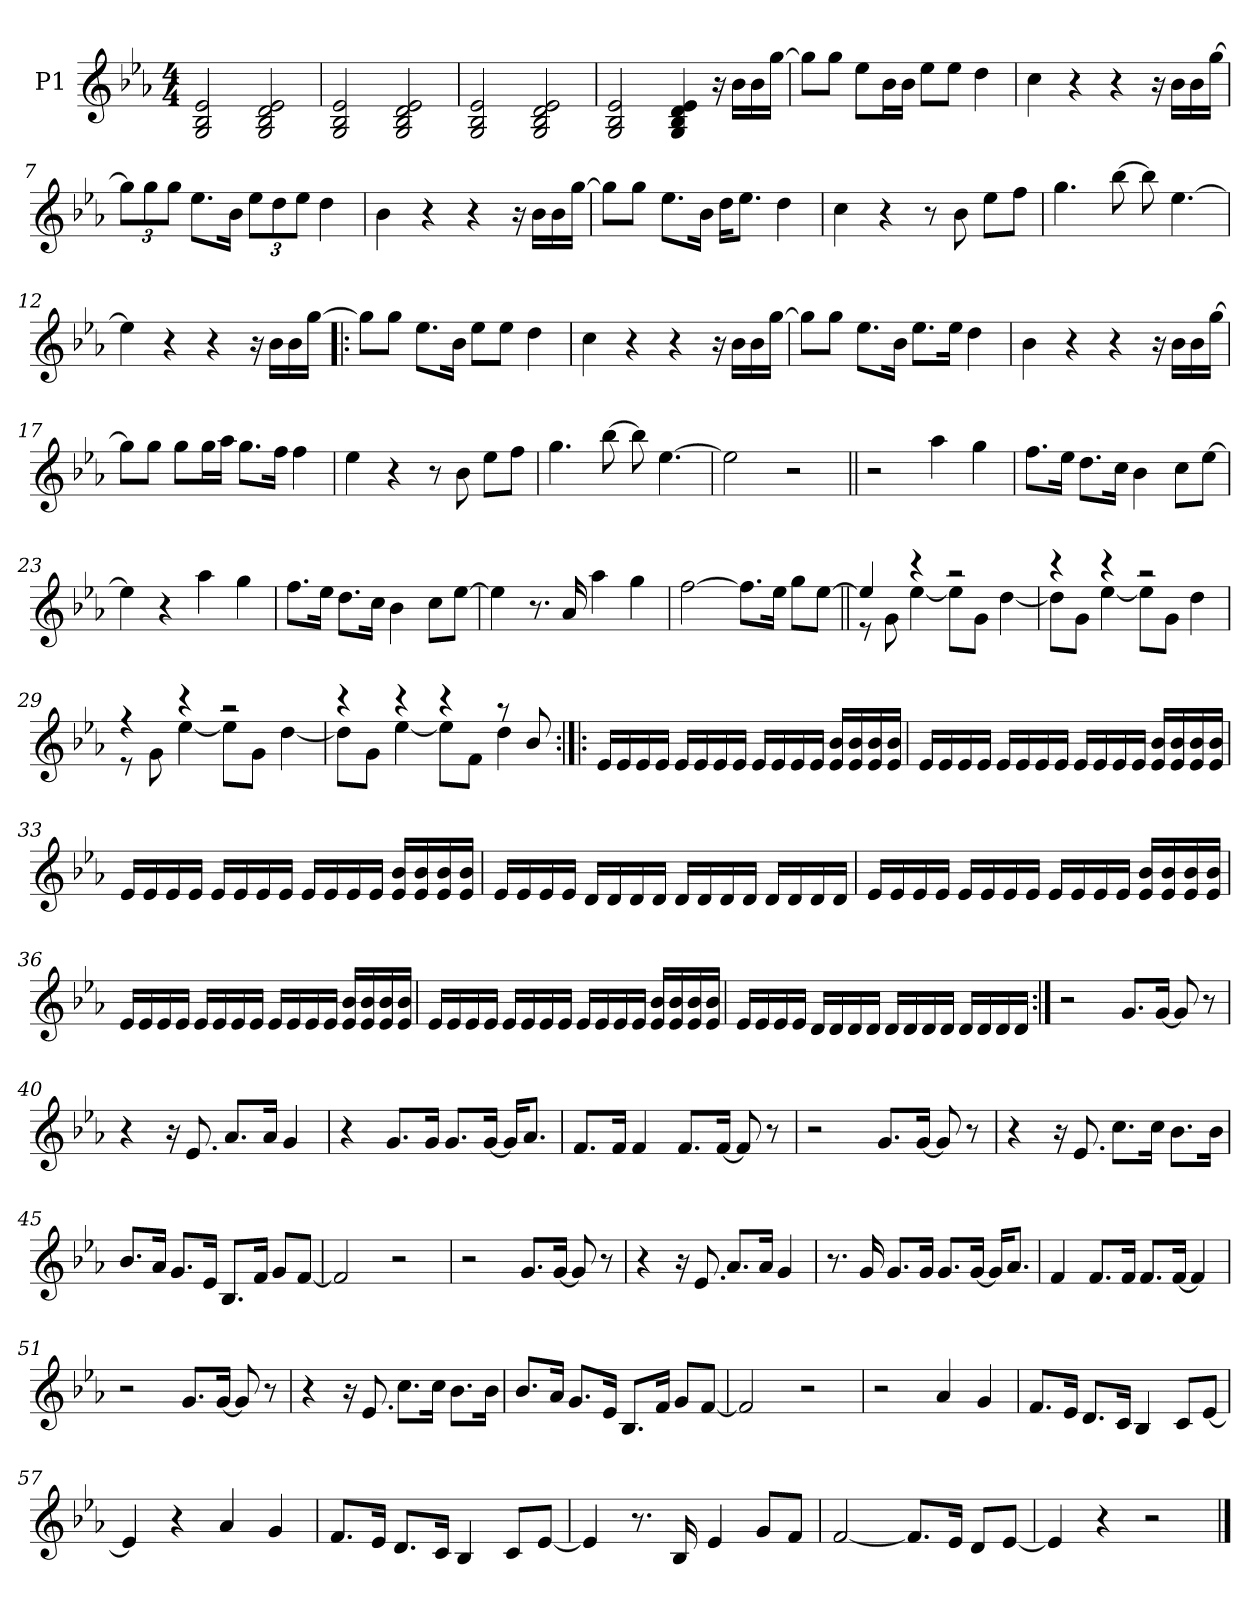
**kern
*part1
*staff1
*I"P1
*clefG2
*k[b-e-a-]
*E-:
*M4/4
*MM70
=1
2G/ 2B-/ 2e-/
2G/ 2B-/ 2d/ 2e-/
=2
2G/ 2B-/ 2e-/
2G/ 2B-/ 2d/ 2e-/
=3
2G/ 2B-/ 2e-/
2G/ 2B-/ 2d/ 2e-/
=4
2G/ 2B-/ 2e-/
4G/ 4B-/ 4d/ 4e-/
16r
16b-\LL
16b-\
[>16gg\JJ
=5
8gg\L]
8gg\J
8ee-\L
16b-\L
16b-\JJ
8ee-\L
8ee-\J
4dd\
!!LO:LB:g=z
=6
4cc\
4r
4r
16r
16b-\LL
16b-\
[>16gg\JJ
=7
*Xbrackettup
12gg\L]
12gg\
12gg\J
8.ee-\L
16b-\Jk
12ee-\L
12dd\
12ee-\J
4dd\
=8
4b-\
4r
4r
16r
16b-\LL
16b-\
[>16gg\JJ
=9
8gg\L]
8gg\J
8.ee-\L
16b-\Jk
16dd\KL
8.ee-\J
4dd\
!!LO:LB:g=z
=10
4cc\
4r
8r
8b-\
8ee-\L
8ff\J
=11
4.gg\
[>8bb-\
8bb-\]
[>4.ee-\
=12
4ee-\]
4r
4r
16r
16b-\LL
16b-\
[>16gg\JJ
=13!|:
8gg\L]
8gg\J
8.ee-\L
16b-\Jk
8ee-\L
8ee-\J
4dd\
!!LO:LB:g=z
=14
4cc\
4r
4r
16r
16b-\LL
16b-\
[>16gg\JJ
=15
8gg\L]
8gg\J
8.ee-\L
16b-\Jk
8.ee-\L
16ee-\Jk
4dd\
=16
4b-\
4r
4r
16r
16b-\LL
16b-\
[>16gg\JJ
=17
8gg\L]
8gg\J
8gg\L
16gg\L
16aa-\JJ
8.gg\L
16ff\Jk
4ff\
!!LO:LB:g=z
=18
4ee-\
4r
8r
8b-\
8ee-\L
8ff\J
=19
4.gg\
[>8bb-\
8bb-\]
[>4.ee-\
!!LO:LB:g=z
=20
2ee-\]
2r
=21||
2r
4aa-\
4gg\
=22
8.ff\L
16ee-\Jk
8.dd\L
16cc\Jk
4b-\
8cc\L
[>8ee-\J
=23
4ee-\]
4r
4aa-\
4gg\
=24
8.ff\L
16ee-\Jk
8.dd\L
16cc\Jk
4b-\
8cc\L
[>8ee-\J
!!LO:LB:g=z
=25
4ee-\]
8.r
16a-/
4aa-\
4gg\
=26
[>2ff\
8.ff\L]
16ee-\Jk
8gg\L
[>8ee-\J
=27||
*^
4ee-/]	8r
.	8g\
4r	[<4ee-\
2r	8ee-\L]
.	8g\J
.	[<4dd\
=28	=28
4r	8dd\L]
.	8g\J
4r	[<4ee-\
2r	8ee-\L]
.	8g\J
.	4dd\
=29	=29
4r	8r
.	8g\
4r	[<4ee-\
2r	8ee-\L]
.	8g\J
.	[<4dd\
!!LO:LB:g=z	!!
=30	=30
4r	8dd\L]
.	8g\J
4r	[<4ee-\
4r	8ee-\L]
.	8f\J
8r	4dd\
8b-/	.
*v	*v
=31:|!|:
16e-/LL
16e-/
16e-/
16e-/JJ
16e-/LL
16e-/
16e-/
16e-/JJ
16e-/LL
16e-/
16e-/
16e-/JJ
16e-/ 16b-/LL
16e-/ 16b-/
16e-/ 16b-/
16e-/ 16b-/JJ
=32
16e-/LL
16e-/
16e-/
16e-/JJ
16e-/LL
16e-/
16e-/
16e-/JJ
16e-/LL
16e-/
16e-/
16e-/JJ
16e-/ 16b-/LL
16e-/ 16b-/
16e-/ 16b-/
16e-/ 16b-/JJ
!!LO:LB:g=z
=33
16e-/LL
16e-/
16e-/
16e-/JJ
16e-/LL
16e-/
16e-/
16e-/JJ
16e-/LL
16e-/
16e-/
16e-/JJ
16e-/ 16b-/LL
16e-/ 16b-/
16e-/ 16b-/
16e-/ 16b-/JJ
=34
16e-/LL
16e-/
16e-/
16e-/JJ
16d/LL
16d/
16d/
16d/JJ
16d/LL
16d/
16d/
16d/JJ
16d/LL
16d/
16d/
16d/JJ
!!LO:LB:g=z
=35
16e-/LL
16e-/
16e-/
16e-/JJ
16e-/LL
16e-/
16e-/
16e-/JJ
16e-/LL
16e-/
16e-/
16e-/JJ
16e-/ 16b-/LL
16e-/ 16b-/
16e-/ 16b-/
16e-/ 16b-/JJ
=36
16e-/LL
16e-/
16e-/
16e-/JJ
16e-/LL
16e-/
16e-/
16e-/JJ
16e-/LL
16e-/
16e-/
16e-/JJ
16e-/ 16b-/LL
16e-/ 16b-/
16e-/ 16b-/
16e-/ 16b-/JJ
!!LO:PB:g=z
=37
16e-/LL
16e-/
16e-/
16e-/JJ
16e-/LL
16e-/
16e-/
16e-/JJ
16e-/LL
16e-/
16e-/
16e-/JJ
16e-/ 16b-/LL
16e-/ 16b-/
16e-/ 16b-/
16e-/ 16b-/JJ
=38
16e-/LL
16e-/
16e-/
16e-/JJ
16d/LL
16d/
16d/
16d/JJ
16d/LL
16d/
16d/
16d/JJ
16d/LL
16d/
16d/
16d/JJ
!!LO:LB:g=z
=39:|!
2r
8.g/L
[<16g/Jk
8g/]
8r
=40
4r
16r
8.e-/
8.a-/L
16a-/Jk
4g/
=41
4r
8.g/L
16g/Jk
8.g/L
[<16g/Jk
16g/KL]
8.a-/J
=42
8.f/L
16f/Jk
4f/
8.f/L
[<16f/Jk
8f/]
8r
!!LO:LB:g=z
=43
2r
8.g/L
[<16g/Jk
8g/]
8r
=44
4r
16r
8.e-/
8.cc\L
16cc\Jk
8.b-\L
16b-\Jk
=45
8.b-/L
16a-/Jk
8.g/L
16e-/Jk
8.B-/L
16f/Jk
8g/L
[<8f/J
=46
2f/]
2r
=47
2r
8.g/L
[<16g/Jk
8g/]
8r
!!LO:LB:g=z
=48
4r
16r
8.e-/
8.a-/L
16a-/Jk
4g/
=49
8.r
16g/
8.g/L
16g/Jk
8.g/L
[<16g/Jk
16g/KL]
8.a-/J
=50
4f/
8.f/L
16f/Jk
8.f/L
[<16f/Jk
4f/]
=51
2r
8.g/L
[<16g/Jk
8g/]
8r
!!LO:LB:g=z
=52
4r
16r
8.e-/
8.cc\L
16cc\Jk
8.b-\L
16b-\Jk
=53
8.b-/L
16a-/Jk
8.g/L
16e-/Jk
8.B-/L
16f/Jk
8g/L
[<8f/J
=54
2f/]
2r
=55
2r
4a-/
4g/
=56
8.f/L
16e-/Jk
8.d/L
16c/Jk
4B-/
8c/L
[<8e-/J
!!LO:LB:g=z
=57
4e-/]
4r
4a-/
4g/
=58
8.f/L
16e-/Jk
8.d/L
16c/Jk
4B-/
8c/L
[<8e-/J
=59
4e-/]
8.r
16B-/
4e-/
8g/L
8f/J
=60
[<2f/
8.f/L]
16e-/Jk
8d/L
[<8e-/J
=61
4e-/]
4r
2r
==
*-
